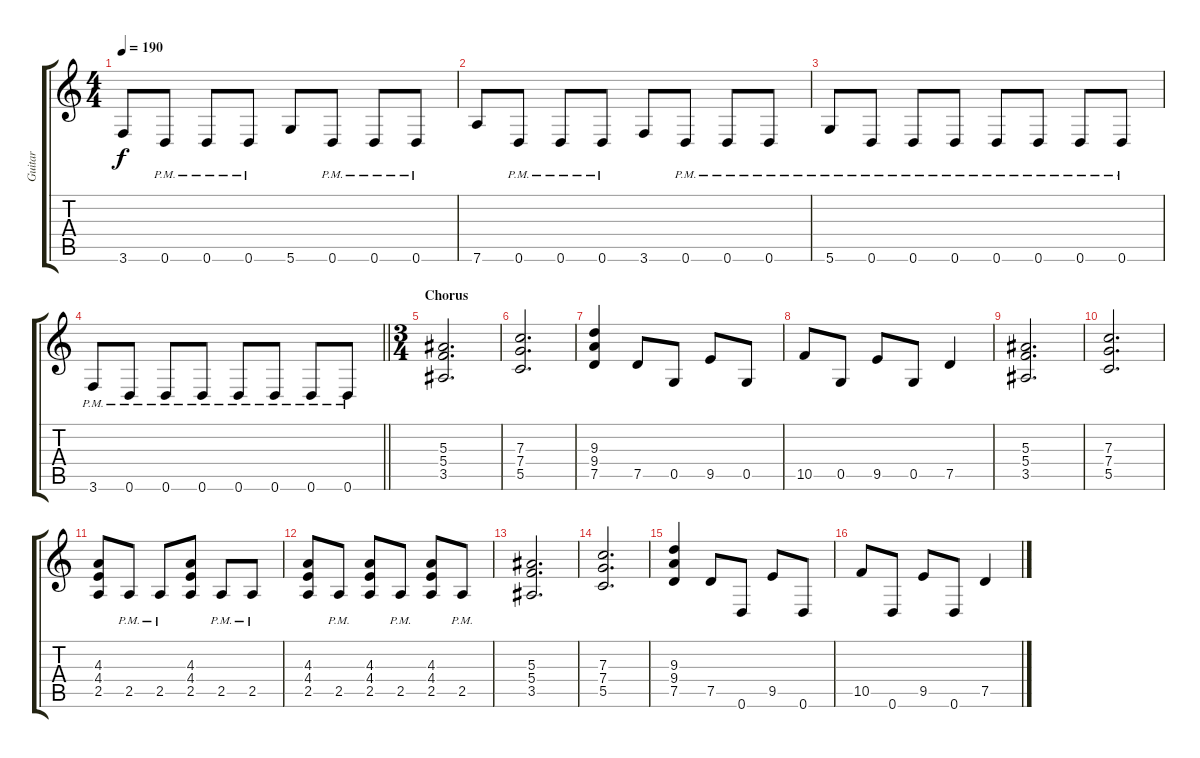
\track ("Guitar" "Guitar") {instrument distortionguitar}
\staff {score tabs}
\tuning (D4 A3 F3 C3 G2 D2) {hide}
\ts (4 4)
\tempo 190
\clef g2
\ks c
3.6.8{dy f} 0.6{pm}.8 0.6{pm}.8 0.6{pm}.8 5.6.8 0.6{pm}.8 0.6{pm}.8 0.6{pm}.8 |
7.6.8 0.6{pm}.8 0.6{pm}.8 0.6{pm}.8 3.6.8 0.6{pm}.8 0.6{pm}.8 0.6{pm}.8 |
5.6{pm}.8 0.6{pm}.8 0.6{pm}.8 0.6{pm}.8 0.6{pm}.8 0.6{pm}.8 0.6{pm}.8 0.6{pm}.8 |
\barLineRight lightlight
3.6{pm}.8 0.6{pm}.8 0.6{pm}.8 0.6{pm}.8 0.6{pm}.8 0.6{pm}.8 0.6{pm}.8 0.6{pm}.8 |
\ts (3 4)
\section ("" "Chorus")
(5.3 5.4 3.5).2{d volume 15 balance 8} |
(7.3 7.4 5.5).2{d} |
(9.3 9.4 7.5).4 7.5.8 0.5.8 9.5.8 0.5.8 |
10.5.8 0.5.8 9.5.8 0.5.8 7.5.4 |
(5.3 5.4 3.5).2{d} |
(7.3 7.4 5.5).2{d} |
(4.3 4.4 2.5).8 2.5{pm}.8 2.5{pm}.8 (4.3 4.4 2.5).8 2.5{pm}.8 2.5{pm}.8 |
(4.3 4.4 2.5).8 2.5{pm}.8 (4.3 4.4 2.5).8 2.5{pm}.8 (4.3 4.4 2.5).8 2.5{pm}.8 |
(5.3 5.4 3.5).2{d} |
(7.3 7.4 5.5).2{d} |
(9.3 9.4 7.5).4 7.5.8 0.6.8 9.5.8 0.6.8 |
10.5.8 0.6.8 9.5.8 0.6.8 7.5.4
